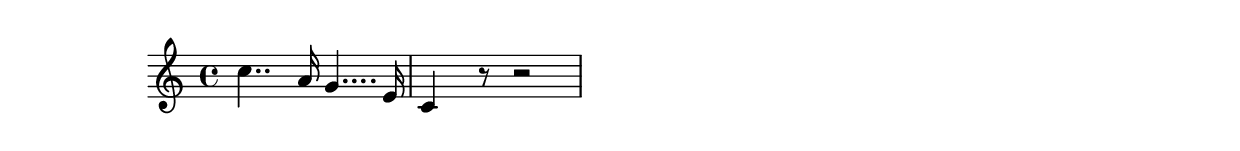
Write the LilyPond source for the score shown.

\version "2.19.21"

\header {
  texidoc = "The @code{dot-count} property
for @code{Dots} can be modified by the user."

}

\relative {
  c''4.. a16
  \override Dots.dot-count = #4
  g4.. e16
  \override Dots.dot-count = #0
  c4. r8 r2
}
